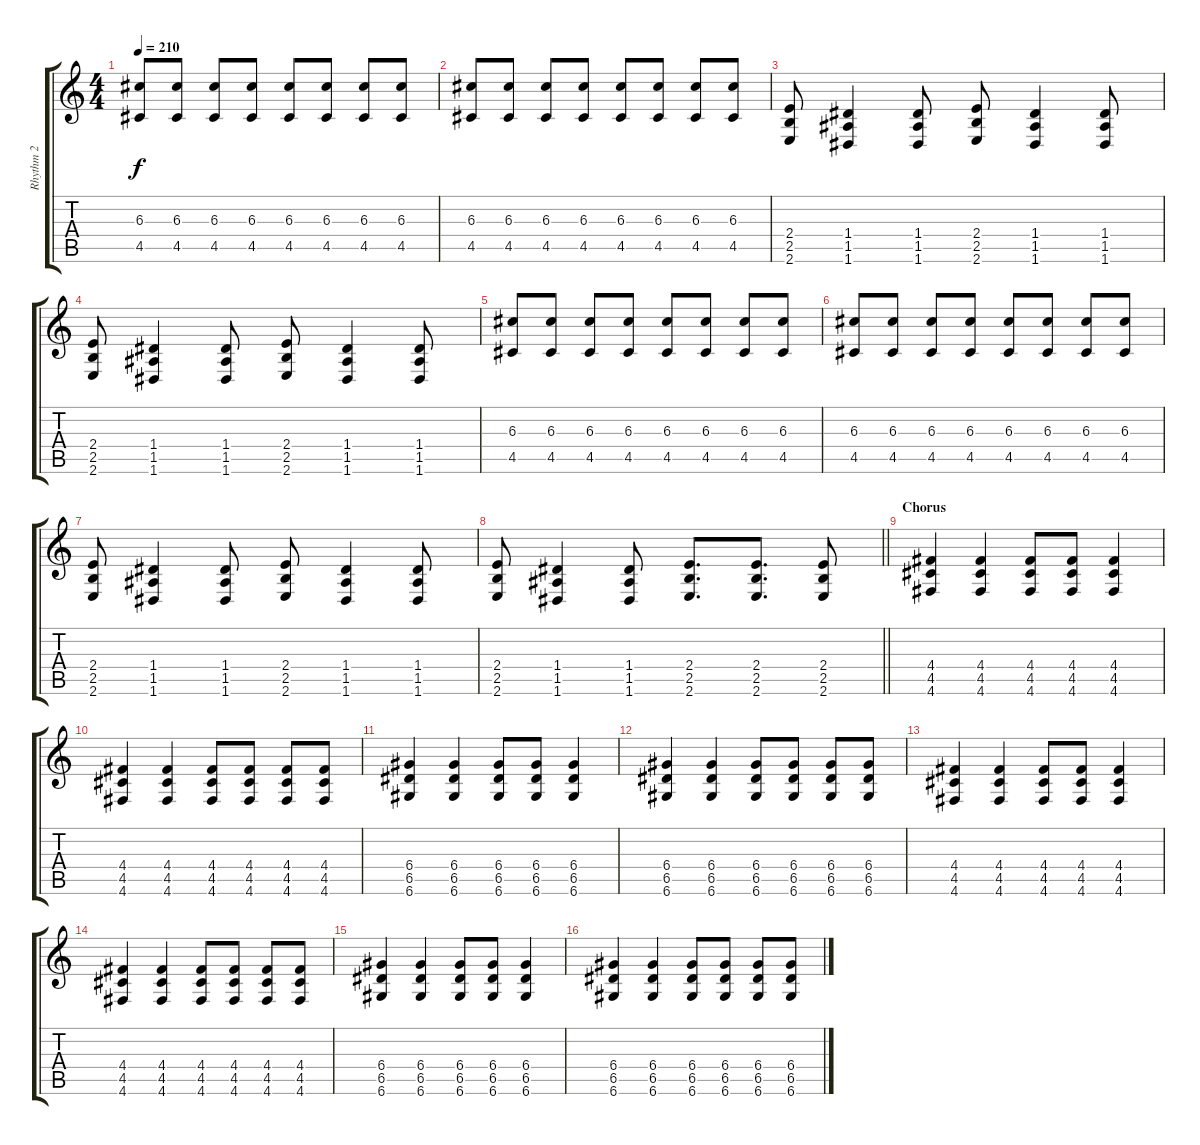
\track ("Rhythm 2" "Rhythm 2") {instrument overdrivenguitar}
\staff {score tabs}
\tuning (E4 B3 G3 D3 A2 D2) {hide}
\ts (4 4)
\tempo 210
\clef g2
\ks c
(6.3 4.5).8{dy f} (6.3 4.5).8 (6.3 4.5).8 (6.3 4.5).8 (6.3 4.5).8 (6.3 4.5).8 (6.3 4.5).8 (6.3 4.5).8 |
(6.3 4.5).8 (6.3 4.5).8 (6.3 4.5).8 (6.3 4.5).8 (6.3 4.5).8 (6.3 4.5).8 (6.3 4.5).8 (6.3 4.5).8 |
(2.4 2.5 2.6).8 (1.4 1.5 1.6).4 (1.4 1.5 1.6).8 (2.4 2.5 2.6).8 (1.4 1.5 1.6).4 (1.4 1.5 1.6).8 |
(2.4 2.5 2.6).8 (1.4 1.5 1.6).4 (1.4 1.5 1.6).8 (2.4 2.5 2.6).8 (1.4 1.5 1.6).4 (1.4 1.5 1.6).8 |
(6.3 4.5).8 (6.3 4.5).8 (6.3 4.5).8 (6.3 4.5).8 (6.3 4.5).8 (6.3 4.5).8 (6.3 4.5).8 (6.3 4.5).8 |
(6.3 4.5).8 (6.3 4.5).8 (6.3 4.5).8 (6.3 4.5).8 (6.3 4.5).8 (6.3 4.5).8 (6.3 4.5).8 (6.3 4.5).8 |
(2.4 2.5 2.6).8 (1.4 1.5 1.6).4 (1.4 1.5 1.6).8 (2.4 2.5 2.6).8 (1.4 1.5 1.6).4 (1.4 1.5 1.6).8 |
\barLineRight lightlight
(2.4 2.5 2.6).8 (1.4 1.5 1.6).4 (1.4 1.5 1.6).8 (2.4 2.5 2.6).8{d} (2.4 2.5 2.6).8{d} (2.4 2.5 2.6).8 |
\section ("" "Chorus")
(4.4 4.5 4.6).4 (4.4 4.5 4.6).4 (4.4 4.5 4.6).8 (4.4 4.5 4.6).8 (4.4 4.5 4.6).4 |
(4.4 4.5 4.6).4 (4.4 4.5 4.6).4 (4.4 4.5 4.6).8 (4.4 4.5 4.6).8 (4.4 4.5 4.6).8 (4.4 4.5 4.6).8 |
(6.4 6.5 6.6).4 (6.4 6.5 6.6).4 (6.4 6.5 6.6).8 (6.4 6.5 6.6).8 (6.4 6.5 6.6).4 |
(6.4 6.5 6.6).4 (6.4 6.5 6.6).4 (6.4 6.5 6.6).8 (6.4 6.5 6.6).8 (6.4 6.5 6.6).8 (6.4 6.5 6.6).8 |
(4.4 4.5 4.6).4 (4.4 4.5 4.6).4 (4.4 4.5 4.6).8 (4.4 4.5 4.6).8 (4.4 4.5 4.6).4 |
(4.4 4.5 4.6).4 (4.4 4.5 4.6).4 (4.4 4.5 4.6).8 (4.4 4.5 4.6).8 (4.4 4.5 4.6).8 (4.4 4.5 4.6).8 |
(6.4 6.5 6.6).4 (6.4 6.5 6.6).4 (6.4 6.5 6.6).8 (6.4 6.5 6.6).8 (6.4 6.5 6.6).4 |
(6.4 6.5 6.6).4 (6.4 6.5 6.6).4 (6.4 6.5 6.6).8 (6.4 6.5 6.6).8 (6.4 6.5 6.6).8 (6.4 6.5 6.6).8
